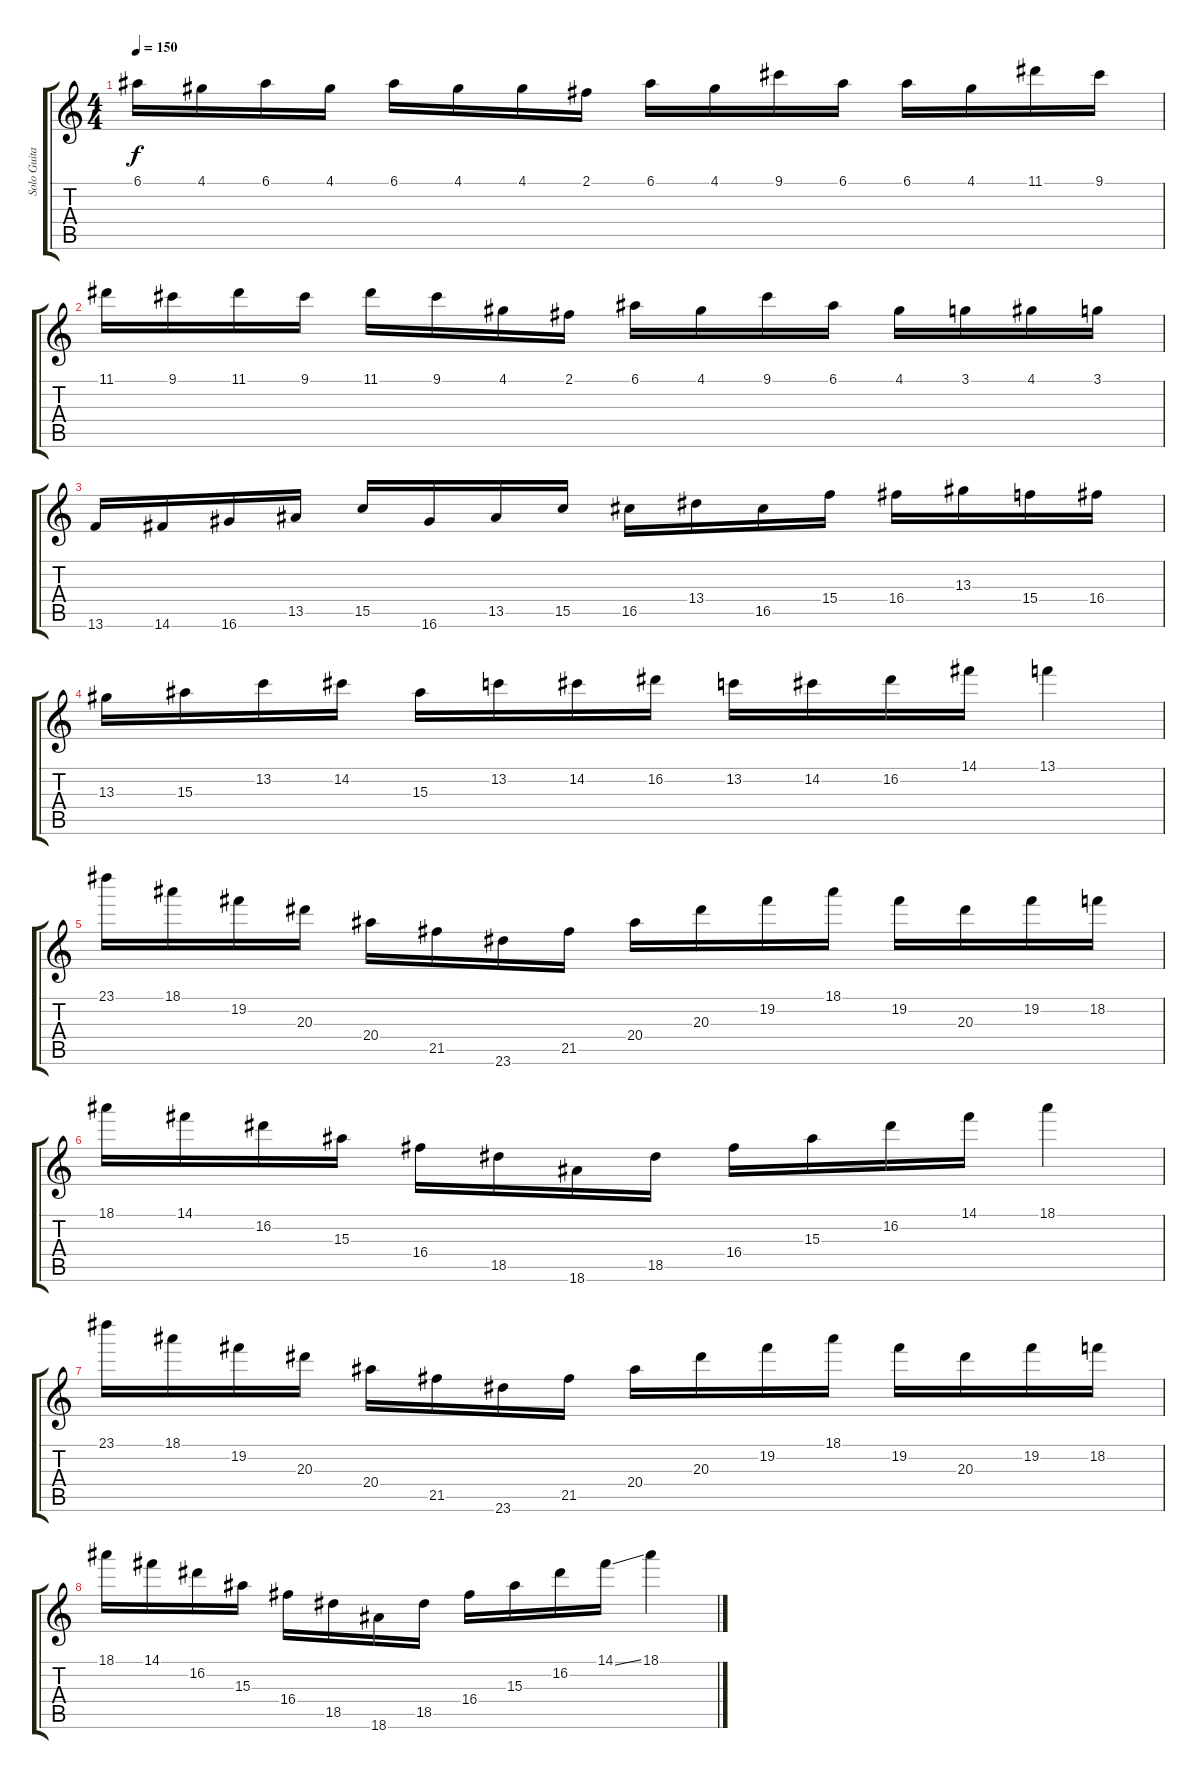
\track ("Solo Guitar" "Solo Guita") {instrument distortionguitar}
\staff {score tabs}
\tuning (E4 B3 G3 D3 A2 E2) {hide}
\ts (4 4)
\tempo 150
\clef g2
\ks c
6.1.16{dy f} 4.1.16 6.1.16 4.1.16 6.1.16 4.1.16 4.1.16 2.1.16 6.1.16 4.1.16 9.1.16 6.1.16 6.1.16 4.1.16 11.1.16 9.1.16 |
11.1.16 9.1.16 11.1.16 9.1.16 11.1.16 9.1.16 4.1.16 2.1.16 6.1.16 4.1.16 9.1.16 6.1.16 4.1.16 3.1.16 4.1.16 3.1.16 |
13.6.16 14.6.16 16.6.16 13.5.16 15.5.16 16.6.16 13.5.16 15.5.16 16.5.16 13.4.16 16.5.16 15.4.16 16.4.16 13.3.16 15.4.16 16.4.16 |
13.3.16 15.3.16 13.2.16 14.2.16 15.3.16 13.2.16 14.2.16 16.2.16 13.2.16 14.2.16 16.2.16 14.1.16 13.1.4 |
23.1.16 18.1.16 19.2.16 20.3.16 20.4.16 21.5.16 23.6.16 21.5.16 20.4.16 20.3.16 19.2.16 18.1.16 19.2.16 20.3.16 19.2.16 18.2.16 |
18.1.16 14.1.16 16.2.16 15.3.16 16.4.16 18.5.16 18.6.16 18.5.16 16.4.16 15.3.16 16.2.16 14.1.16 18.1.4 |
23.1.16 18.1.16 19.2.16 20.3.16 20.4.16 21.5.16 23.6.16 21.5.16 20.4.16 20.3.16 19.2.16 18.1.16 19.2.16 20.3.16 19.2.16 18.2.16 |
18.1.16 14.1.16 16.2.16 15.3.16 16.4.16 18.5.16 18.6.16 18.5.16 16.4.16 15.3.16 16.2.16 14.1{ss}.16 18.1.4
